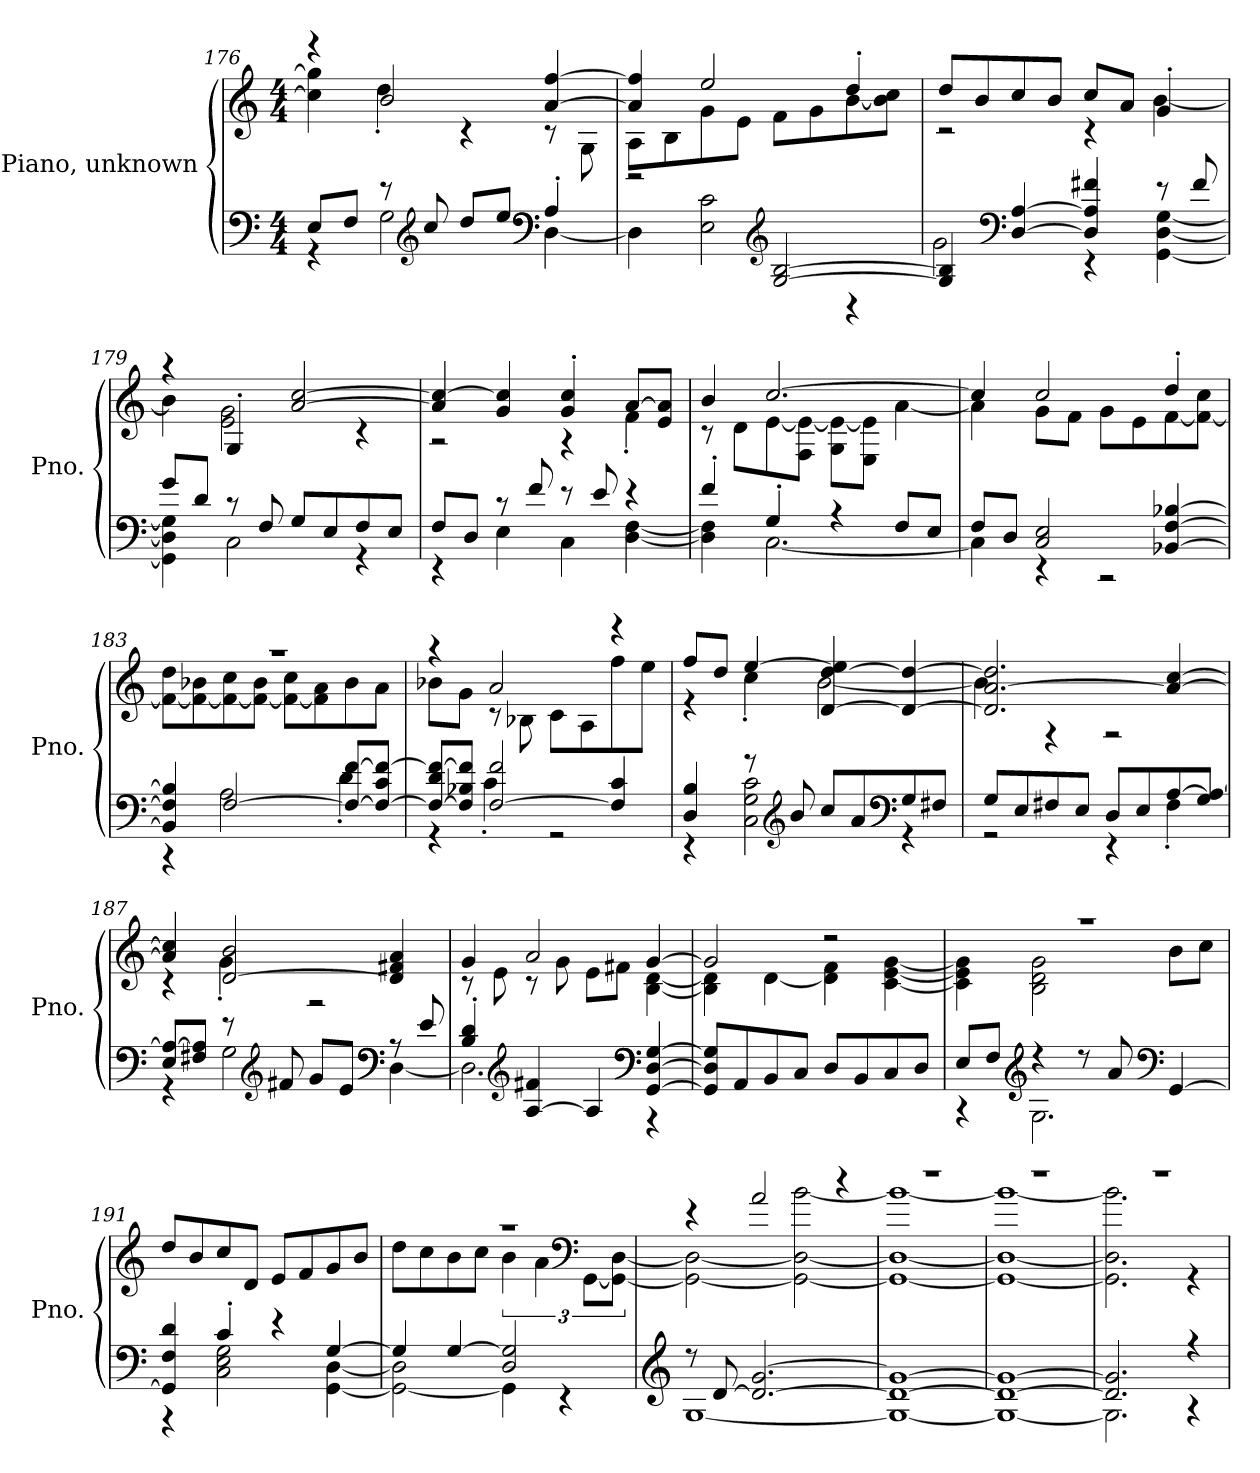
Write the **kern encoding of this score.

**kern	**kern
*part1	*part1
*staff2	*staff1
*I"Piano, unknown	*
*I'Pno.	*
*clefF4	*clefG2
*k[]	*k[]
*M4/4	*M4/4
=176	=176
*^	*^
8E/L	4r	4r	4cc\] 4gg\]
8F/J	.	.	.
8r	2G\	2b/	4dd'\
*clefG2	*	*	*
8cc/	.	.	.
8dd/L	.	.	4r
8ee/J	.	.	.
*clefF4	*	*	*
4A'/	[4D\	[4a/ [4ff/	8r
.	.	.	8G\
=177	=177	=177	=177
2r	4D\]	4a/] 4ff/]	8A\L
.	.	.	8B\
.	2E\ 2c\	2ee/	8g\
.	.	.	8e\J
*clefG2	*	*	*
[2G/ [2B/	.	.	8f\L
.	.	.	8g\
.	4r	4dd'/	[8b\
.	.	.	8b\] 8cc\J
!!LO:LB:g=z	!!
=178	=178	=178	=178
4G/] 4B/]	2g\	8dd/L	2r
.	.	8b/	.
*clefF4	*	*	*
[4D/ [4A/	.	8cc/	.
.	.	8b/J	.
4D/] 4A/] 4f#X/	4r	8cc/L	4r
.	.	8a/J	.
8r	[4GG\ [4D\ [4G\	4g'/	[4b\
8f#/	.	.	.
=179	=179	=179	=179
8g/L	4GG\] 4D\] 4G\]	4r	4b\]
8d/J	.	.	.
8r	2C\	4G'/	2e\ 2g\
8F/	.	.	.
8G/L	.	[2a/ [2cc/	.
8E/	.	.	.
8F/	4r	.	4r
8E/J	.	.	.
=180	=180	=180	=180
8F/L	4r	4a/] 4cc/_	2r
8D/J	.	.	.
8r	4E\	4g/ 4cc/]	.
8f/	.	.	.
8r	4C\	4g/' 4cc/'	4r
8e/	.	.	.
4r	[4D\ [4F\	[8a/L	4f'\
.	.	8e/ 8a/]J	.
=181	=181	=181	=181
4f'/	4D\] 4F\]	4b/	8r
.	.	.	8d\L
4G'/	[2.C\	[2.cc/	[8e\
.	.	.	8F\ 8e\_J
4r	.	.	8G\ 8e\_L
.	.	.	8E\ 8e\]J
8F/L	.	.	[4a\
8E/J	.	.	.
!!LO:LB:g=z	!!
=182	=182	=182	=182
8F/L	4C\]	4cc/]	4a\]
8D/J	.	.	.
2C/ 2E/	4r	2cc/	8g\L
.	.	.	8f\J
.	2r	.	8g\L
.	.	.	8e\
[4BB-X/ [4F/ [4B-X/	.	4dd'/	[8f\
.	.	.	8f\_ 8cc\J
=183	=183	=183	=183
4BB-/] 4F/] 4B-/]	4r	1r	8f\_ 8dd\L
.	.	.	8f\_ 8b-X\
[2F/	2A\	.	8f\_ 8cc\
.	.	.	8f\_ 8b-\J
.	.	.	8f\_ 8cc\L
.	.	.	8f\] 8a\
8F/_ [8f/L	4d'\	.	8b-\
8F/_ 8c/ 8f/_J	.	.	8a\J
=184	=184	=184	=184
8F/_ 8d/ 8f/_L	4r	4r	8b-X\L
8F/] 8B-X/ 8f/]J	.	.	8g\J
[2F/ 2f/	4c'\	2a/	8r
.	.	.	8B-X\
.	2r	.	8c\L
.	.	.	8A\
4F/] 4c/	.	4r	8ff\
.	.	.	8ee\J
!!LO:LB:g=z	!!
=185	=185	=185	=185
4D/ 4B/	4r	8ff/L	4r
.	.	8dd/J	.
8r	2C\ 2G\ 2c\	[4ee/	4cc'\
*clefG2	*	*	*
8b/	.	.	.
8cc/L	.	[4d/ [4dd/ 4ee/]	[2b\
8a/	.	.	.
*clefF4	*	*	*
8G/	4r	4d/_ 4dd/_	.
8F#X/J	.	.	.
=186	=186	=186	=186
8G/L	2r	2.d/] [2.a/ 2.dd/]	4b\]
8E/	.	.	.
8F#X/	.	.	4r
8E/J	.	.	.
8D/L	4r	.	2r
8E/	.	.	.
[8A/	4F#'\	4a/_ [4cc/	.
8G/ 8A/_J	.	.	.
=187	=187	=187	=187
8E/ 8A/_L	4r	4a/] 4cc/]	4r
8F#X/ 8A/]J	.	.	.
8r	2G\	[2d/ 2b/	4g'\
*clefG2	*	*	*
8f#X/	.	.	.
8g/L	.	.	2r
8e/J	.	.	.
*clefF4	*	*	*
8r	[4D\	4d/] 4f#X/ 4a/	.
8e/	.	.	.
!!LO:LB:g=z	!!
=188	=188	=188	=188
4B/' 4d/'	2.D\]	4g/	8r
.	.	.	8e\
*clefG2	*	*	*
[4A/ 4f#X/	.	2a/	8r
.	.	.	8g\
4A/]	.	.	8e\L
.	.	.	8f#X\J
*clefF4	*	*	*
[4GG/ [4D/ [4G/	4r	[4g/	[4B\ [4d\
*v	*v	*	*
=189	=189	=189
8GG/] 8D/] 8G/]L	2g/]	4B\] 4d\]
8AA/	.	.
8BB/	.	[4d\
8C/J	.	.
8D/L	2r	4d\] 4f\
8BB/	.	.
8C/	.	[4c\ [4e\ [4g\
8D/J	.	.
=190	=190	=190
*^	*	*
8E/L	4r	1r	4c\] 4e\] 4g\]
8F/J	.	.	.
*clefG2	*	*	*
4r	2.G\	.	2B\ 2d\ 2g\
8r	.	.	.
8a/	.	.	.
*clefF4	*	*	*
[4GG/	.	.	8b\L
.	.	.	8cc\J
*	*	*v	*v
=191	=191	=191
4GG/] 4F/ 4d/	4r	8dd/L
.	.	8b/
4c'/	2C\ 2E\ 2G\	8cc/
.	.	8d/J
4r	.	8e/L
.	.	8f/
[4G/	[4GG\ [4D\	8g/
.	.	8b/J
!!LO:PB:g=z
=192	=192	=192
*	*	*^
4G/]	2GG\_ 2D\]	1r	8dd\L
.	.	.	8cc\
[4G/	.	.	8b\
.	.	.	8cc\J
2D/ 2G/]	4GG\]	.	6b\
.	.	.	6a\
.	4r	.	.
*	*	*clefF4	*
.	.	.	[12GG\L
.	.	.	12GG\_ [12D\J
=193	=193	=193	=193
*clefG2	*	*	*
8r	[1G	4r	2GG\_ 2D\_
[8d/	.	.	.
2.d/_ [2.g/	.	2a/	.
.	.	.	2GG\_ 2D\_ [2b\
.	.	4r	.
=194	=194	=194	=194
1d_ 1g_	1G_	1r	1GG_ 1D_ 1b_
=195	=195	=195	=195
1d_ 1g_	1G_	1r	1GG_ 1D_ 1b_
=196	=196	=196	=196
2.d/] 2.g/]	2.G\]	1r	2.GG\] 2.D\] 2.b\]
4r	4r	.	4r
*v	*v	*	*
*	*v	*v
=	=
*-	*-
